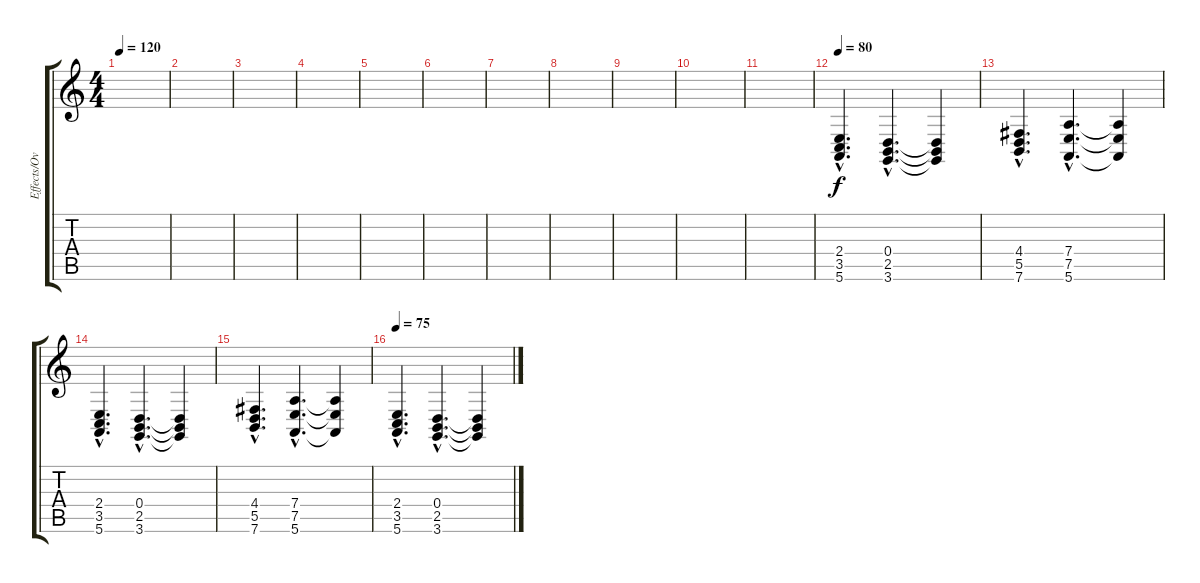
\track ("Effects/Overdubs" "Effects/Ov") {instrument fx6goblins}
\staff {score tabs}
\tuning (E4 B3 G3 D3 A2 E2) {hide}
\ts (4 4)
\tempo 120
\clef g2
\ks c
|
|
|
|
|
|
|
|
|
|
|
\tempo 80
(2.4{hac} 3.5{hac} 5.6{hac}).4{d volume 13 instrument fx6goblins} (0.4{hac} 2.5{hac} 3.6{hac}).4{d} (0.4{t} 2.5{t} 3.6{t}).4 |
(4.4{hac} 5.5{hac} 7.6{hac}).4{d} (7.4{hac} 7.5{hac} 5.6{hac}).4{d} (7.4{t} 7.5{t} 5.6{t}).4 |
(2.4{hac} 3.5{hac} 5.6{hac}).4{d} (0.4{hac} 2.5{hac} 3.6{hac}).4{d} (0.4{t} 2.5{t} 3.6{t}).4 |
(4.4{hac} 5.5{hac} 7.6{hac}).4{d} (7.4{hac} 7.5{hac} 5.6{hac}).4{d} (7.4{t} 7.5{t} 5.6{t}).4 |
\tempo 75
(2.4{hac} 3.5{hac} 5.6{hac}).4{d} (0.4{hac} 2.5{hac} 3.6{hac}).4{d} (0.4{t} 2.5{t} 3.6{t}).4
